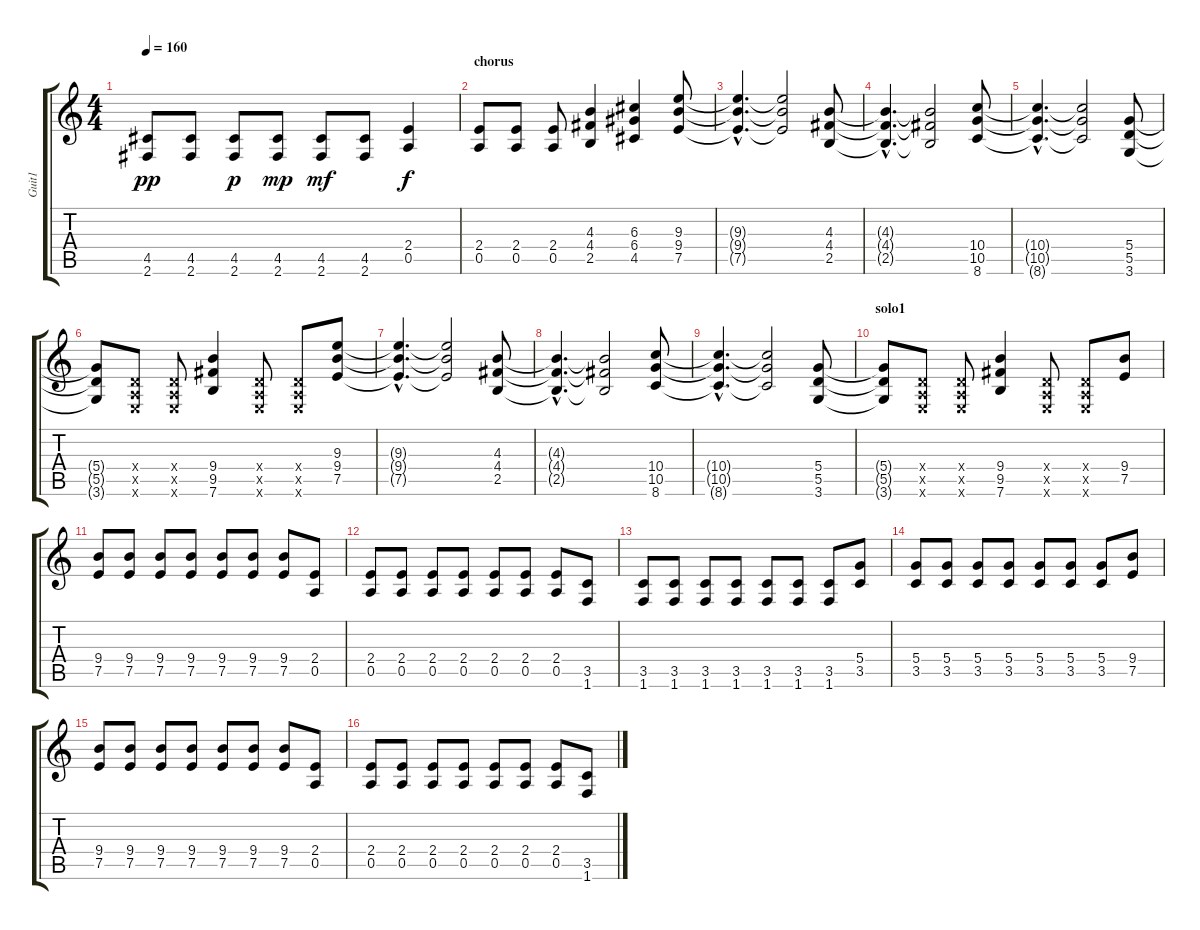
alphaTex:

\track ("Guit1" "Guit1") {instrument overdrivenguitar}
\staff {score tabs}
\tuning (E4 B3 G3 D3 A2 E2) {hide}
\ts (4 4)
\tempo 160
\clef g2
\ks c
(4.5 2.6).8{dy pp} (4.5 2.6).8 (4.5 2.6).8{dy p} (4.5 2.6).8{dy mp} (4.5 2.6).8{dy mf} (4.5 2.6).8 (2.4 0.5).4{dy f} |
\section ("" "chorus")
(2.4 0.5).8 (2.4 0.5).8 (2.4 0.5).8 (4.3 4.4 2.5).4 (6.3 6.4 4.5).4 (9.3 9.4 7.5).8 |
(9.3{hac t} 9.4{hac t} 7.5{hac t}).4{d} (9.3{t} 9.4{t} 7.5{t}).2 (4.3 4.4 2.5).8 |
(4.3{hac t} 4.4{hac t} 2.5{hac t}).4{d} (4.3{t} 4.4{t} 2.5{t}).2 (10.4 10.5 8.6).8 |
(10.4{hac t} 10.5{hac t} 8.6{hac t}).4{d} (10.4{t} 10.5{t} 8.6{t}).2 (5.4 5.5 3.6).8 |
(5.4{t} 5.5{t} 3.6{t}).8 (0.4{x} 0.5{x} 0.6{x}).8 (0.4{x} 0.5{x} 0.6{x}).8 (9.4 9.5 7.6).4 (0.4{x} 0.5{x} 0.6{x}).8 (0.4{x} 0.5{x} 0.6{x}).8 (9.3 9.4 7.5).8 |
(9.3{hac t} 9.4{hac t} 7.5{hac t}).4{d} (9.3{t} 9.4{t} 7.5{t}).2 (4.3 4.4 2.5).8 |
(4.3{hac t} 4.4{hac t} 2.5{hac t}).4{d} (4.3{t} 4.4{t} 2.5{t}).2 (10.4 10.5 8.6).8 |
(10.4{hac t} 10.5{hac t} 8.6{hac t}).4{d} (10.4{t} 10.5{t} 8.6{t}).2 (5.4 5.5 3.6).8 |
\section ("" "solo1")
(5.4{t} 5.5{t} 3.6{t}).8 (0.4{x} 0.5{x} 0.6{x}).8 (0.4{x} 0.5{x} 0.6{x}).8 (9.4 9.5 7.6).4 (0.4{x} 0.5{x} 0.6{x}).8 (0.4{x} 0.5{x} 0.6{x}).8 (9.4 7.5).8 |
(9.4 7.5).8 (9.4 7.5).8 (9.4 7.5).8 (9.4 7.5).8 (9.4 7.5).8 (9.4 7.5).8 (9.4 7.5).8 (2.4 0.5).8 |
(2.4 0.5).8 (2.4 0.5).8 (2.4 0.5).8 (2.4 0.5).8 (2.4 0.5).8 (2.4 0.5).8 (2.4 0.5).8 (3.5 1.6).8 |
(3.5 1.6).8 (3.5 1.6).8 (3.5 1.6).8 (3.5 1.6).8 (3.5 1.6).8 (3.5 1.6).8 (3.5 1.6).8 (5.4 3.5).8 |
(5.4 3.5).8 (5.4 3.5).8 (5.4 3.5).8 (5.4 3.5).8 (5.4 3.5).8 (5.4 3.5).8 (5.4 3.5).8 (9.4 7.5).8 |
(9.4 7.5).8 (9.4 7.5).8 (9.4 7.5).8 (9.4 7.5).8 (9.4 7.5).8 (9.4 7.5).8 (9.4 7.5).8 (2.4 0.5).8 |
(2.4 0.5).8 (2.4 0.5).8 (2.4 0.5).8 (2.4 0.5).8 (2.4 0.5).8 (2.4 0.5).8 (2.4 0.5).8 (3.5 1.6).8
